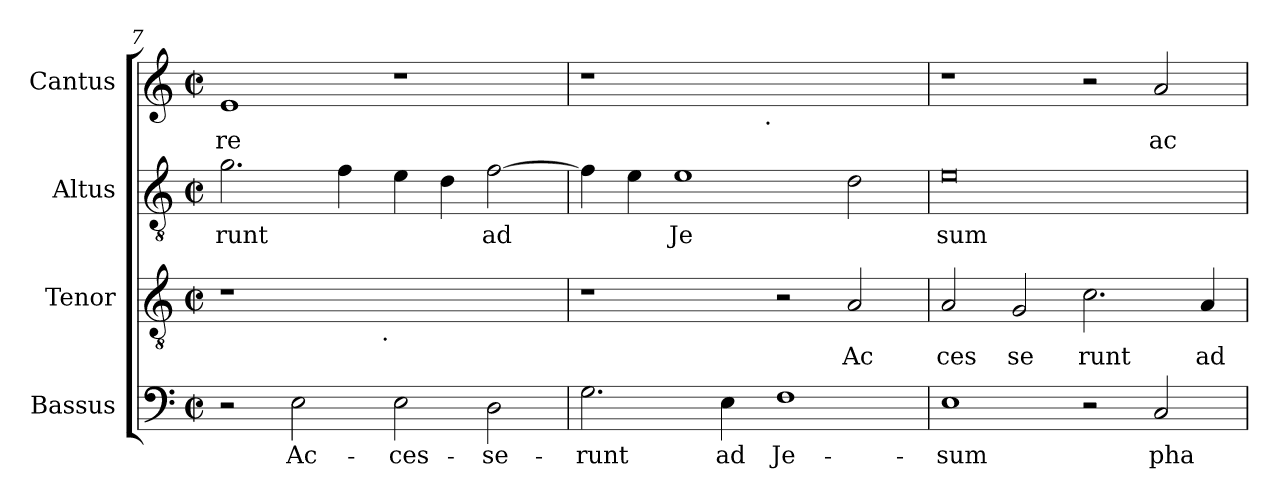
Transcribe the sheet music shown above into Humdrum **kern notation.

**kern	**text	**kern	**text	**kern	**text	**kern	**text
*part4	*part4	*part3	*part3	*part2	*part2	*part1	*part1
*staff4	*staff4	*staff3	*staff3	*staff2	*staff2	*staff1	*staff1
*I"Bassus	*	*I"Tenor	*	*I"Altus	*	*I"Cantus	*
!!LO:LB:g=z
*clefF4	*	*clefGv2	*	*clefGv2	*	*clefG2	*
*k[]	*	*k[]	*	*k[]	*	*k[]	*
*C:	*	*C:	*	*C:	*	*C:	*
*M2/2	*	*M2/2	*	*M2/2	*	*M2/2	*
*met(c|)	*	*met(c|)	*	*met(c|)	*	*met(c|)	*
=7	=7	=7	=7	=7	=7	=7	=7
!	!	!	!	!	!LO:LY:b:cj	!	!LO:LY:b:cj
*	*	*^	*	*	*	*	*
2r	.	1r	2ryy	.	2.g\	runt	1e	-re
!	!LO:LY:b:cj	!	!	!	!	!	!	!
2E\	Ac-	.	4...ryy	.	.	.	.	.
!	!	!	!	!	!	!LO:LY:b:cj	!	!
.	.	.	.	.	4f\	.	.	.
!	!	!	!LO:TX:b:t=.	!	!	!	!	!
.	.	.	1ryy	.	.	.	.	.
!	!LO:LY:b:cj	!	!	!	!	!LO:LY:b:cj	!	!
2E\	-ces-	1ryy	.	.	4e\	.	1r	.
!	!	!	!	!	!	!LO:LY:b:cj	!	!
.	.	.	.	.	4d\	.	.	.
!	!LO:LY:b:cj	!	!	!	!	!LO:LY:b:cj	!	!
2D\	-se-	.	.	.	[>2f\	ad	.	.
.	.	.	32ryy	.	.	.	.	.
=8	=8	=8	=8	=8	=8	=8	=8	=8
!	!LO:LY:b:cj	!	!	!	!	!LO:LY:b:cj	!	!
*	*	*v	*v	*	*	*	*^	*
2.G\	-runt	1r	.	4f\]	.	1r	2ryy	.
!	!	!	!	!	!LO:LY:b:cj	!	!	!
.	.	.	.	4e\	.	.	.	.
!	!	!	!	!	!LO:LY:b:cj	!	!	!
.	.	.	.	1e	Je-	.	4...ryy	.
!	!LO:LY:b:cj	!	!	!	!	!	!	!
4E\	ad	.	.	.	.	.	.	.
!	!	!	!	!	!	!	!LO:TX:b:t=.	!
.	.	.	.	.	.	.	1ryy	.
!	!LO:LY:b:cj	!	!	!	!	!	!	!
1F	Je-	2r	.	.	.	1ryy	.	.
!	!	!	!LO:LY:b:cj	!	!LO:LY:b:cj	!	!	!
.	.	2A/	Ac	2d\	--	.	.	.
.	.	.	.	.	.	.	32ryy	.
=9	=9	=9	=9	=9	=9	=9	=9	=9
!	!LO:LY:b:cj	!	!LO:LY:b:cj	!	!LO:LY:b:cj	!	!	!
*	*	*	*	*	*	*v	*v	*
1E	-sum	2A/	ces	0e	-sum	1r	.
!	!	!	!LO:LY:b:cj	!	!	!	!
.	.	2G/	se	.	.	.	.
!	!	!	!LO:LY:b:cj	!	!	!	!
2r	.	2.c\	runt	.	.	2r	.
!	!LO:LY:b:cj	!	!	!	!	!	!LO:LY:b:cj
2C/	pha-	.	.	.	.	2a/	ac-
!	!	!	!LO:LY:b:cj	!	!	!	!
.	.	4A/	ad	.	.	.	.
=	=	=	=	=	=	=	=
*-	*-	*-	*-	*-	*-	*-	*-
